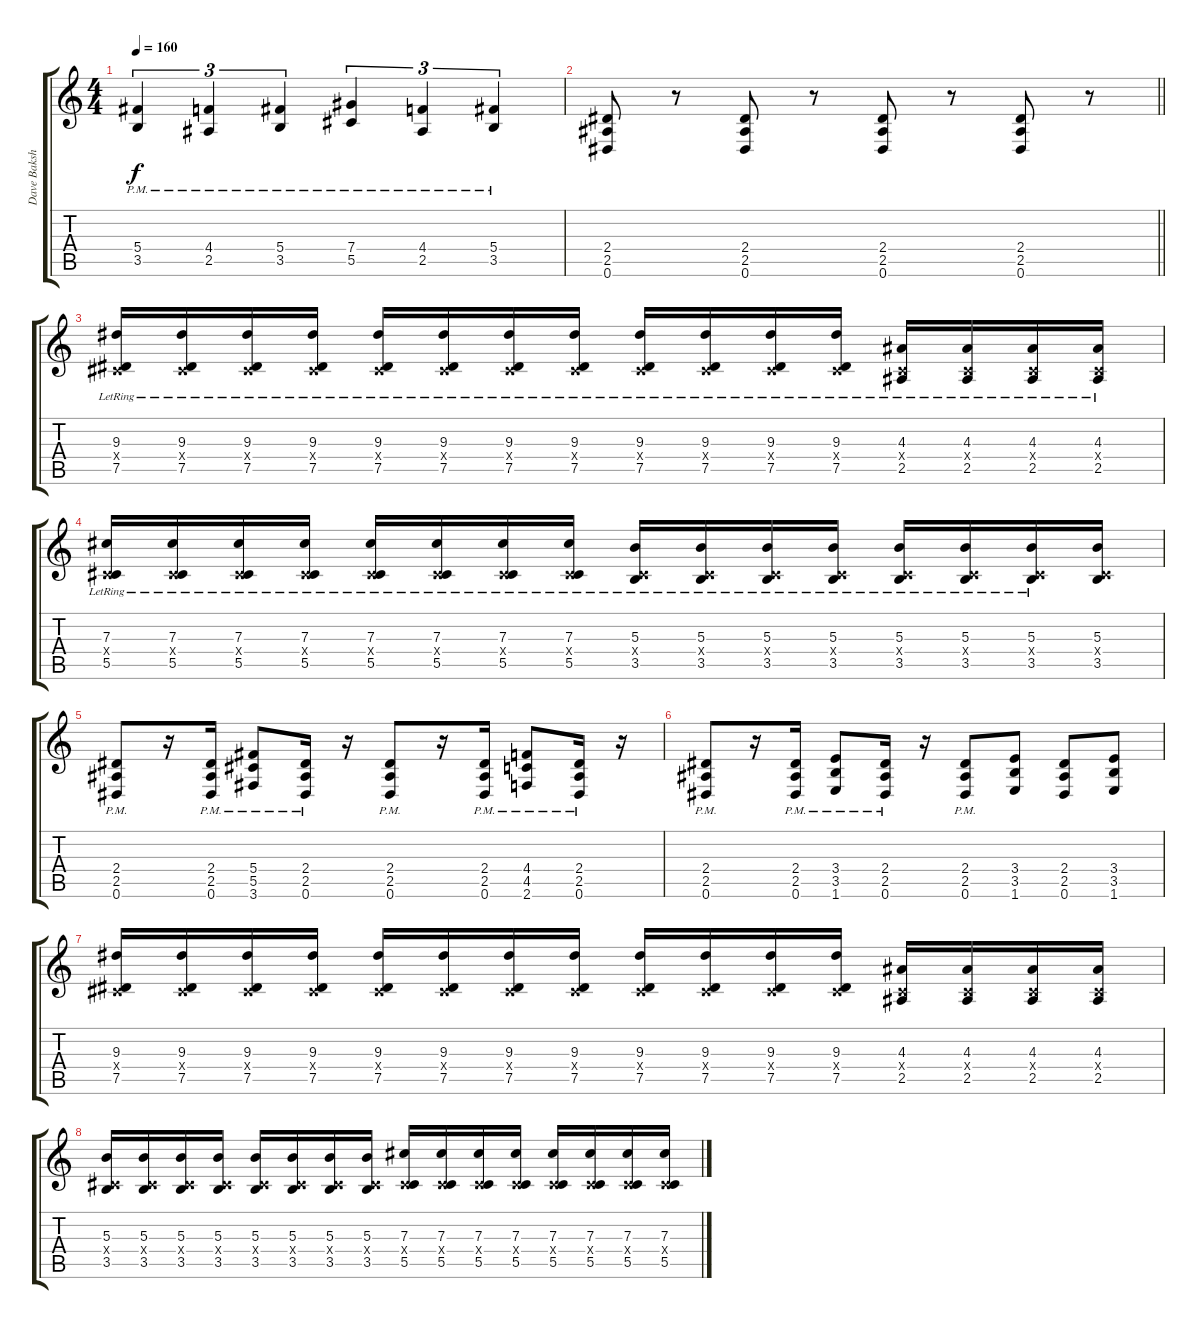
\track ("Dave Baksh" "Dave Baksh") {instrument distortionguitar}
\staff {score tabs}
\tuning (Eb4 Bb3 Gb3 Db3 Ab2 Eb2) {hide}
\ts (4 4)
\tempo 160
\clef g2
\ks c
(5.4{pm} 3.5).4{tu (3 2) dy f} (4.4{pm} 2.5).4{tu (3 2)} (5.4{pm} 3.5).4{tu (3 2)} (7.4{pm} 5.5).4{tu (3 2)} (4.4{pm} 2.5).4{tu (3 2)} (5.4{pm} 3.5).4{tu (3 2)} |
\barLineRight lightlight
(2.4 2.5 0.6).8 r.8 (2.4 2.5 0.6).8 r.8 (2.4 2.5 0.6).8 r.8 (2.4 2.5 0.6).8 r.8 |
(9.3{lr} 0.4{x} 7.5{lr}).16 (9.3{lr} 0.4{x} 7.5{lr}).16 (9.3{lr} 0.4{x} 7.5{lr}).16 (9.3{lr} 0.4{x} 7.5{lr}).16 (9.3{lr} 0.4{x} 7.5{lr}).16 (9.3{lr} 0.4{x} 7.5{lr}).16 (9.3{lr} 0.4{x} 7.5{lr}).16 (9.3{lr} 0.4{x} 7.5{lr}).16 (9.3{lr} 0.4{x} 7.5{lr}).16 (9.3{lr} 0.4{x} 7.5{lr}).16 (9.3{lr} 0.4{x} 7.5{lr}).16 (9.3{lr} 0.4{x} 7.5{lr}).16 (4.3{lr} 0.4{x} 2.5{lr}).16 (4.3{lr} 0.4{x} 2.5{lr}).16 (4.3{lr} 0.4{x} 2.5{lr}).16 (4.3{lr} 0.4{x} 2.5{lr}).16 |
(7.3{lr} 0.4{x} 5.5{lr}).16 (7.3{lr} 0.4{x} 5.5{lr}).16 (7.3{lr} 0.4{x} 5.5).16 (7.3 0.4{x} 5.5{lr}).16 (7.3{lr} 0.4{x} 5.5{lr}).16 (7.3{lr} 0.4{x} 5.5{lr}).16 (7.3{lr} 0.4{x} 5.5{lr}).16 (7.3{lr} 0.4{x} 5.5{lr}).16 (5.3{lr} 0.4{x} 3.5{lr}).16 (5.3{lr} 0.4{x} 3.5{lr}).16 (5.3{lr} 0.4{x} 3.5{lr}).16 (5.3{lr} 0.4{x} 3.5{lr}).16 (5.3{lr} 0.4{x} 3.5{lr}).16 (5.3{lr} 0.4{x} 3.5).16 (5.3{lr} 0.4{x} 3.5{lr}).16 (5.3 0.4{x} 3.5).16 |
(2.4{pm} 2.5 0.6).8 r.16 (2.4{pm} 2.5 0.6).16 (5.4{pm} 5.5 3.6).8 (2.4{pm} 2.5 0.6).16 r.16 (2.4{pm} 2.5 0.6).8 r.16 (2.4{pm} 2.5 0.6).16 (4.4{pm} 4.5 2.6).8 (2.4{pm} 2.5 0.6).16 r.16 |
(2.4{pm} 2.5 0.6).8 r.16 (2.4{pm} 2.5 0.6).16 (3.4{pm} 3.5 1.6).8 (2.4{pm} 2.5 0.6).16 r.16 (2.4{pm} 2.5 0.6).8 (3.4 3.5 1.6).8 (2.4 2.5 0.6).8 (3.4 3.5 1.6).8 |
(9.3 0.4{x} 7.5).16 (9.3 0.4{x} 7.5).16 (9.3 0.4{x} 7.5).16 (9.3 0.4{x} 7.5).16 (9.3 0.4{x} 7.5).16 (9.3 0.4{x} 7.5).16 (9.3 0.4{x} 7.5).16 (9.3 0.4{x} 7.5).16 (9.3 0.4{x} 7.5).16 (9.3 0.4{x} 7.5).16 (9.3 0.4{x} 7.5).16 (9.3 0.4{x} 7.5).16 (4.3 0.4{x} 2.5).16 (4.3 0.4{x} 2.5).16 (4.3 0.4{x} 2.5).16 (4.3 0.4{x} 2.5).16 |
(5.3 0.4{x} 3.5).16 (5.3 0.4{x} 3.5).16 (5.3 0.4{x} 3.5).16 (5.3 0.4{x} 3.5).16 (5.3 0.4{x} 3.5).16 (5.3 0.4{x} 3.5).16 (5.3 0.4{x} 3.5).16 (5.3 0.4{x} 3.5).16 (7.3 0.4{x} 5.5).16 (7.3 0.4{x} 5.5).16 (7.3 0.4{x} 5.5).16 (7.3 0.4{x} 5.5).16 (7.3 0.4{x} 5.5).16 (7.3 0.4{x} 5.5).16 (7.3 0.4{x} 5.5).16 (7.3 0.4{x} 5.5).16
